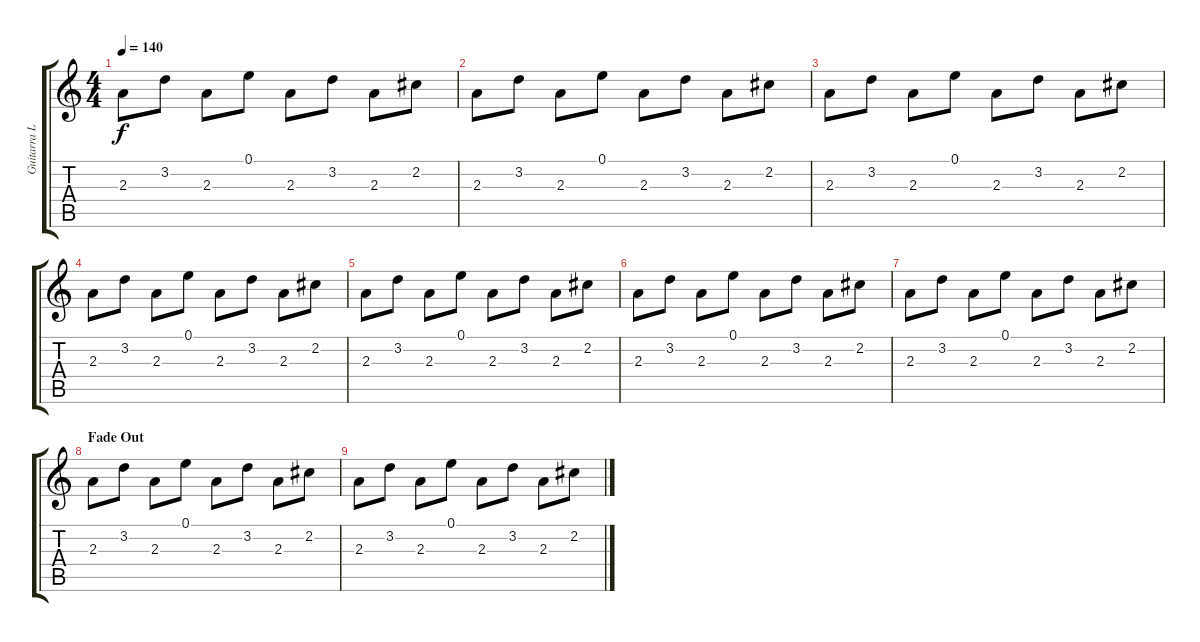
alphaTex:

\track ("Guitarra Limpia" "Guitarra L") {instrument electricguitarclean}
\staff {score tabs}
\tuning (E4 B3 G3 D3 A2 E2) {hide}
\ts (4 4)
\tempo 140
\clef g2
\ks c
2.3.8{dy f} 3.2.8 2.3.8 0.1.8 2.3.8 3.2.8 2.3.8 2.2.8 |
2.3.8 3.2.8 2.3.8 0.1.8 2.3.8 3.2.8 2.3.8 2.2.8 |
2.3.8 3.2.8 2.3.8 0.1.8 2.3.8 3.2.8 2.3.8 2.2.8 |
2.3.8 3.2.8 2.3.8 0.1.8 2.3.8 3.2.8 2.3.8 2.2.8 |
2.3.8 3.2.8 2.3.8 0.1.8 2.3.8 3.2.8 2.3.8 2.2.8 |
2.3.8 3.2.8 2.3.8 0.1.8 2.3.8 3.2.8 2.3.8 2.2.8 |
2.3.8{volume 9} 3.2.8 2.3.8 0.1.8 2.3.8 3.2.8 2.3.8 2.2.8 |
\section ("" "Fade Out")
2.3.8{volume 5} 3.2.8 2.3.8 0.1.8 2.3.8 3.2.8 2.3.8 2.2.8 |
2.3.8{volume 0} 3.2.8 2.3.8 0.1.8 2.3.8 3.2.8 2.3.8 2.2.8
